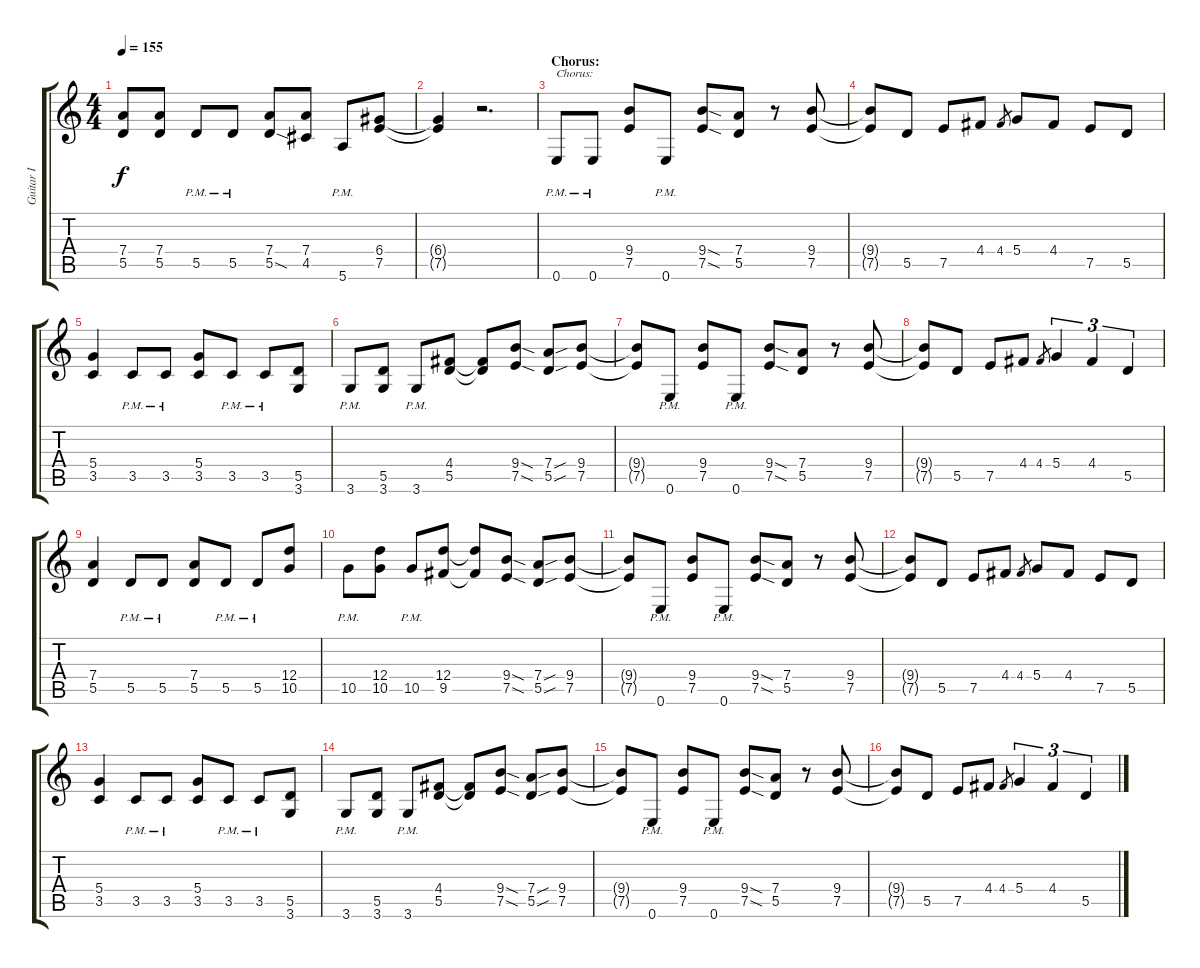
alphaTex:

\track ("Guitar I" "Guitar I") {instrument distortionguitar}
\staff {score tabs}
\tuning (E4 B3 G3 D3 A2 E2) {hide}
\ts (4 4)
\tempo 155
\clef g2
\ks c
(7.4{t} 5.5{t}).8{dy f} (7.4 5.5).8 5.5{pm}.8 5.5{pm}.8 (7.4 5.5{sod}).8 (7.4 4.5).8 5.6{pm}.8 (6.4 7.5).8 |
(6.4{t} 7.5{t}).4 r.2{d} |
\section ("" "Chorus:")
0.6{pm}.8{txt "Chorus:"} 0.6{pm}.8 (9.4 7.5).8 0.6{pm}.8 (9.4{sod} 7.5{sod}).8 (7.4 5.5).8 r.8 (9.4 7.5).8 |
(9.4{t} 7.5{t}).8 5.5.8 7.5.8 4.4.8 4.4.8{gr} 5.4.8 4.4.8 7.5.8 5.5.8 |
(5.4 3.5).4 3.5{pm}.8 3.5{pm}.8 (5.4 3.5).8 3.5{pm}.8 3.5{pm}.8 (5.5 3.6).8 |
3.6{pm}.8 (5.5 3.6).8 3.6{pm}.8 (4.4 5.5).8 (4.4{t} 5.5{t}).8 (9.4{sod} 7.5{sod}).8 (7.4{sou} 5.5{sou}).8 (9.4 7.5).8 |
(9.4{t} 7.5{t}).8 0.6{pm}.8 (9.4 7.5).8 0.6{pm}.8 (9.4{sod} 7.5{sod}).8 (7.4 5.5).8 r.8 (9.4 7.5).8 |
(9.4{t} 7.5{t}).8 5.5.8 7.5.8 4.4.8 4.4.8{gr} 5.4.4{tu (3 2)} 4.4.4{tu (3 2)} 5.5.4{tu (3 2)} |
(7.4 5.5).4 5.5{pm}.8 5.5{pm}.8 (7.4 5.5).8 5.5{pm}.8 5.5{pm}.8 (12.4 10.5).8 |
10.5{pm}.8 (12.4 10.5).8 10.5{pm}.8 (12.4 9.5).8 (12.4{t} 9.5{t}).8 (9.4{sod} 7.5{sod}).8 (7.4{sou} 5.5{sou}).8 (9.4 7.5).8 |
(9.4{t} 7.5{t}).8 0.6{pm}.8 (9.4 7.5).8 0.6{pm}.8 (9.4{sod} 7.5{sod}).8 (7.4 5.5).8 r.8 (9.4 7.5).8 |
(9.4{t} 7.5{t}).8 5.5.8 7.5.8 4.4.8 4.4.8{gr} 5.4.8 4.4.8 7.5.8 5.5.8 |
(5.4 3.5).4 3.5{pm}.8 3.5{pm}.8 (5.4 3.5).8 3.5{pm}.8 3.5{pm}.8 (5.5 3.6).8 |
3.6{pm}.8 (5.5 3.6).8 3.6{pm}.8 (4.4 5.5).8 (4.4{t} 5.5{t}).8 (9.4{sod} 7.5{sod}).8 (7.4{sou} 5.5{sou}).8 (9.4 7.5).8 |
(9.4{t} 7.5{t}).8 0.6{pm}.8 (9.4 7.5).8 0.6{pm}.8 (9.4{sod} 7.5{sod}).8 (7.4 5.5).8 r.8 (9.4 7.5).8 |
(9.4{t} 7.5{t}).8 5.5.8 7.5.8 4.4.8 4.4.8{gr} 5.4.4{tu (3 2)} 4.4.4{tu (3 2)} 5.5.4{tu (3 2)}
